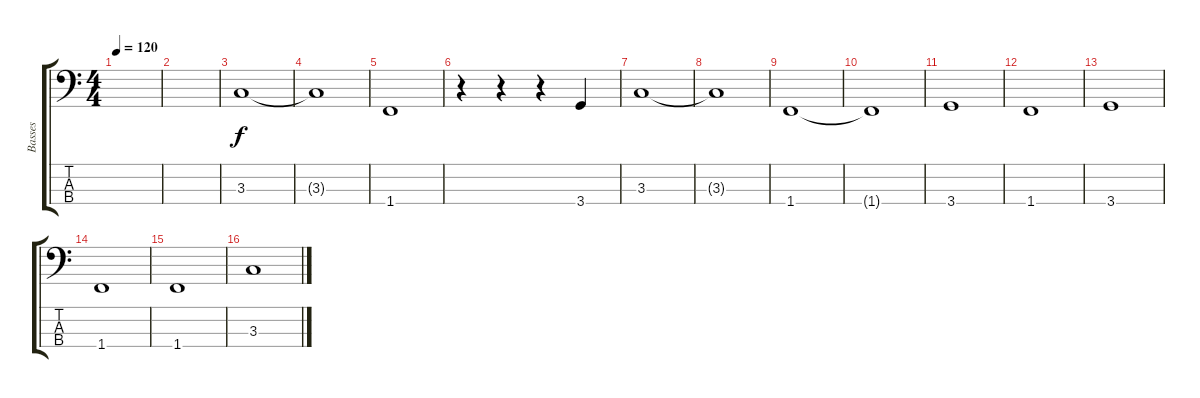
\track ("Basses" "Basses") {instrument electricbassfinger}
\staff {score tabs}
\tuning (G2 D2 A1 E1) {hide}
\ts (4 4)
\tempo 120
\clef f4
\ks c
|
|
3.3.1 |
3.3{t}.1 |
1.4.1 |
r.4 r.4 r.4 3.4.4 |
3.3.1 |
3.3{t}.1 |
1.4.1 |
1.4{t}.1 |
3.4.1 |
1.4.1 |
3.4.1 |
1.4.1 |
1.4.1 |
3.3.1
